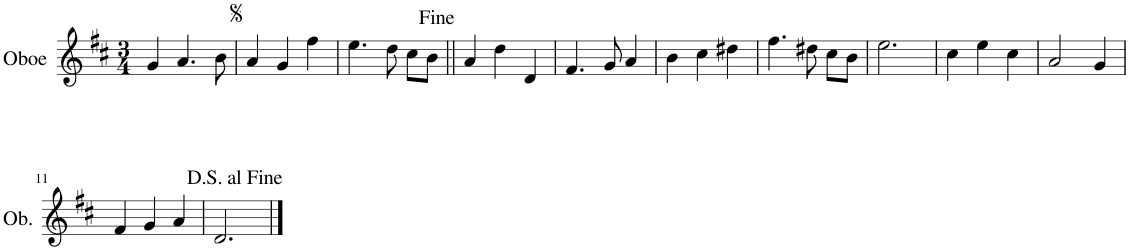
**kern
*part1
*staff1
*I"Oboe
*I'Ob.
*clefG2
*k[f#c#]
*M3/4
=1
4g/
4.a/
8b\
=2
4a/
4g/
4ff#\
=3
4.ee\
8dd\
8cc#\L
8b\J
=4||
4a/
4dd\
4d/
=5
4.f#/
8g/
4a/
=6
4b\
4cc#\
4dd#X\
=7
4.ff#\
8dd#X\
8cc#\L
8b\J
=8
2.ee\
=9
4cc#\
4ee\
4cc#\
=10
2a/
4g/
!!LO:LB:g=z
=11
4f#/
4g/
4a/
=12
2.d/
==
*-
